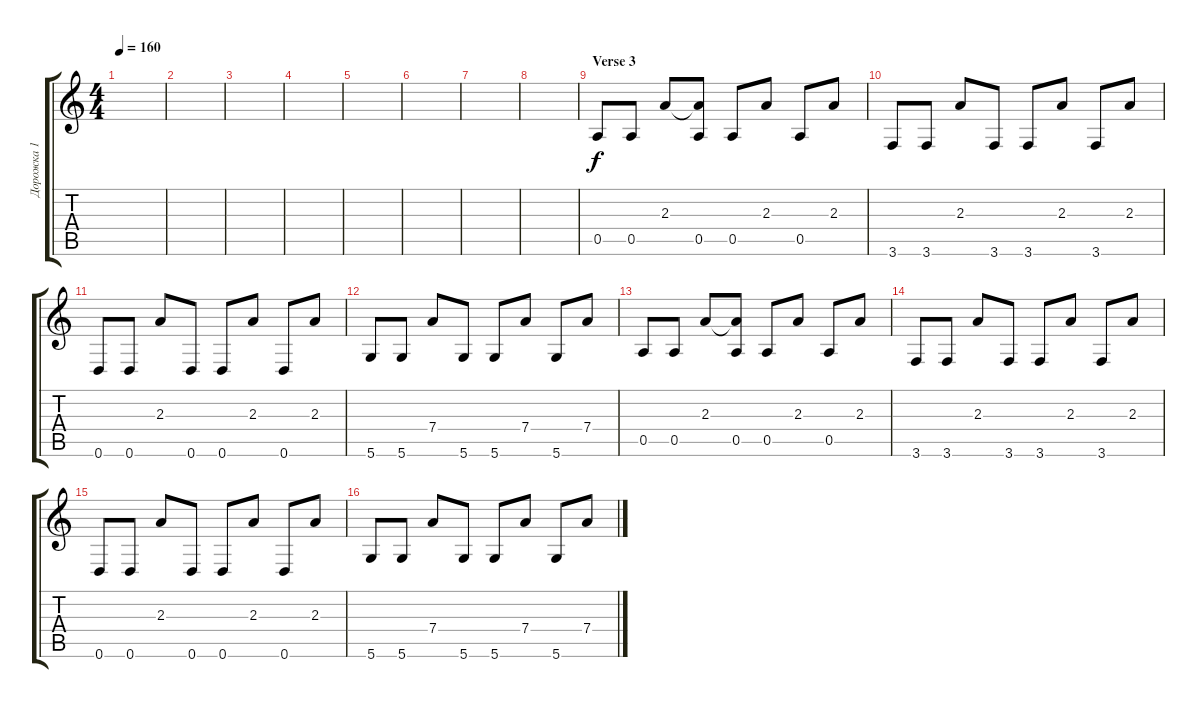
\track ("Дорожка 1" "Дорожка 1") {instrument electricguitarclean}
\staff {score tabs}
\tuning (E4 B3 G3 D3 A2 D2) {hide}
\ts (4 4)
\tempo 160
\clef g2
\ks c
|
|
|
|
|
|
|
|
\section ("" "Verse 3")
0.5.8 0.5.8 2.3.8 (2.3{t} 0.5).8 0.5.8 2.3.8 0.5.8 2.3.8 |
3.6.8 3.6.8 2.3.8 3.6.8 3.6.8 2.3.8 3.6.8 2.3.8 |
0.6.8 0.6.8 2.3.8 0.6.8 0.6.8 2.3.8 0.6.8 2.3.8 |
5.6.8 5.6.8 7.4.8 5.6.8 5.6.8 7.4.8 5.6.8 7.4.8 |
0.5.8 0.5.8 2.3.8 (2.3{t} 0.5).8 0.5.8 2.3.8 0.5.8 2.3.8 |
3.6.8 3.6.8 2.3.8 3.6.8 3.6.8 2.3.8 3.6.8 2.3.8 |
0.6.8 0.6.8 2.3.8 0.6.8 0.6.8 2.3.8 0.6.8 2.3.8 |
5.6.8 5.6.8 7.4.8 5.6.8 5.6.8 7.4.8 5.6.8 7.4.8
